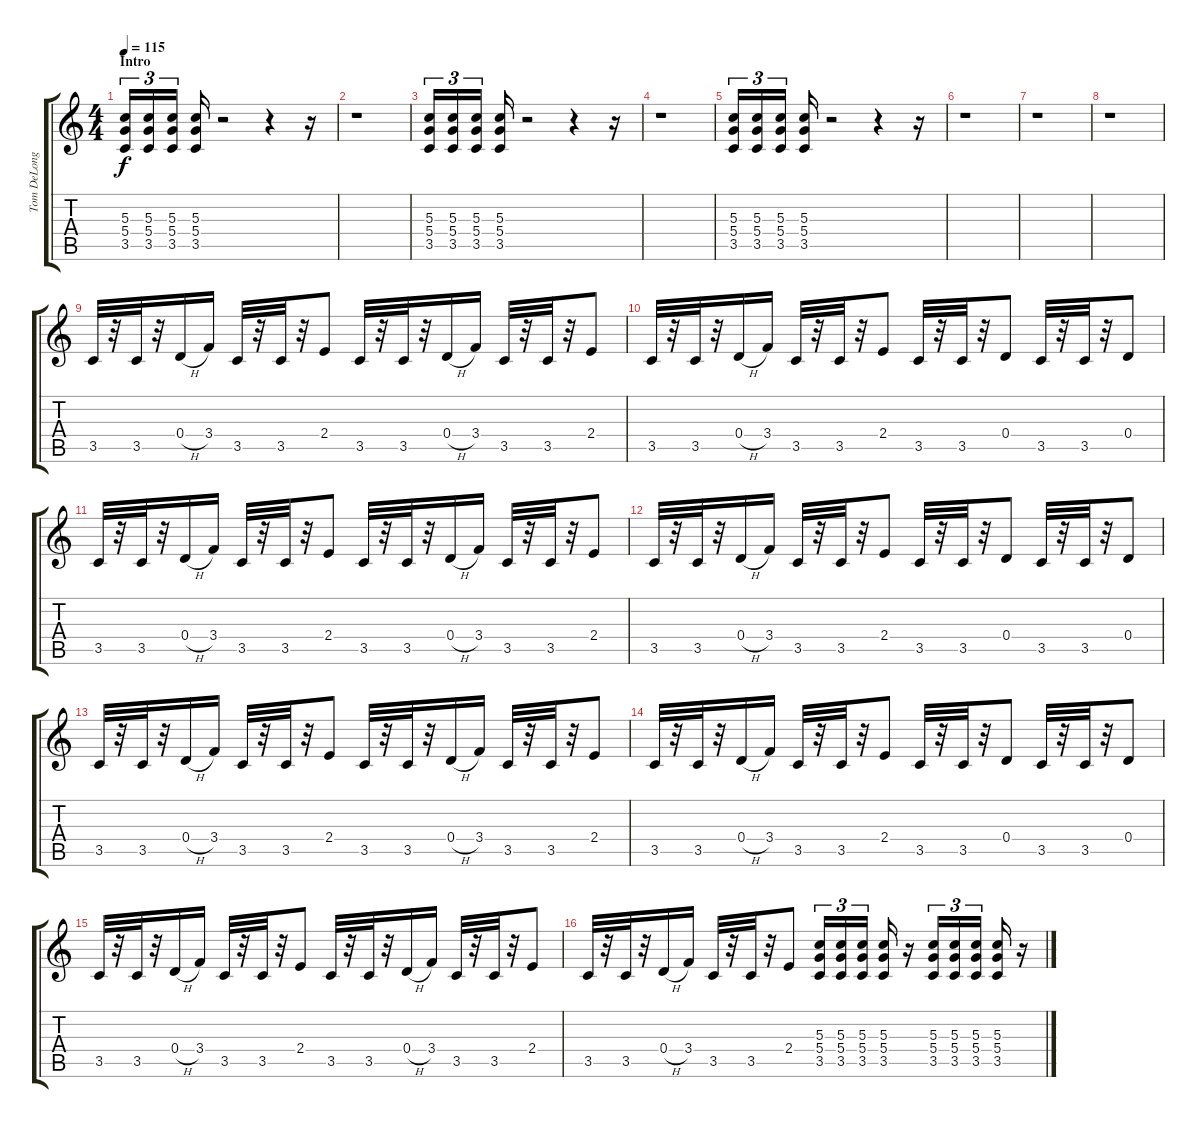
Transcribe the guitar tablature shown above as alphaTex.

\track ("Tom DeLonge (Guitar 2)" "Tom DeLong") {instrument distortionguitar}
\staff {score tabs}
\tuning (E4 B3 G3 D3 A2 E2) {hide}
\ts (4 4)
\section ("" "Intro")
\tempo 115
\clef g2
\ks c
(5.3 5.4 3.5).16{tu (3 2) dy f instrument distortionguitar} (5.3 5.4 3.5).16{tu (3 2)} (5.3 5.4 3.5).16{tu (3 2)} (5.3 5.4 3.5).16 r.2 r.4 r.16 |
r.1 |
(5.3 5.4 3.5).16{tu (3 2)} (5.3 5.4 3.5).16{tu (3 2)} (5.3 5.4 3.5).16{tu (3 2)} (5.3 5.4 3.5).16 r.2 r.4 r.16 |
r.1 |
(5.3 5.4 3.5).16{tu (3 2)} (5.3 5.4 3.5).16{tu (3 2)} (5.3 5.4 3.5).16{tu (3 2)} (5.3 5.4 3.5).16 r.2 r.4 r.16 |
r.1 |
r.1 |
r.1 |
3.5.32 r.32 3.5.32 r.32 0.4{h}.16 3.4.16 3.5.32 r.32 3.5.32 r.32 2.4.8 3.5.32 r.32 3.5.32 r.32 0.4{h}.16 3.4.16 3.5.32 r.32 3.5.32 r.32 2.4.8 |
3.5.32 r.32 3.5.32 r.32 0.4{h}.16 3.4.16 3.5.32 r.32 3.5.32 r.32 2.4.8 3.5.32 r.32 3.5.32 r.32 0.4.8 3.5.32 r.32 3.5.32 r.32 0.4.8 |
3.5.32 r.32 3.5.32 r.32 0.4{h}.16 3.4.16 3.5.32 r.32 3.5.32 r.32 2.4.8 3.5.32 r.32 3.5.32 r.32 0.4{h}.16 3.4.16 3.5.32 r.32 3.5.32 r.32 2.4.8 |
3.5.32 r.32 3.5.32 r.32 0.4{h}.16 3.4.16 3.5.32 r.32 3.5.32 r.32 2.4.8 3.5.32 r.32 3.5.32 r.32 0.4.8 3.5.32 r.32 3.5.32 r.32 0.4.8 |
3.5.32 r.32 3.5.32 r.32 0.4{h}.16 3.4.16 3.5.32 r.32 3.5.32 r.32 2.4.8 3.5.32 r.32 3.5.32 r.32 0.4{h}.16 3.4.16 3.5.32 r.32 3.5.32 r.32 2.4.8 |
3.5.32 r.32 3.5.32 r.32 0.4{h}.16 3.4.16 3.5.32 r.32 3.5.32 r.32 2.4.8 3.5.32 r.32 3.5.32 r.32 0.4.8 3.5.32 r.32 3.5.32 r.32 0.4.8 |
3.5.32 r.32 3.5.32 r.32 0.4{h}.16 3.4.16 3.5.32 r.32 3.5.32 r.32 2.4.8 3.5.32 r.32 3.5.32 r.32 0.4{h}.16 3.4.16 3.5.32 r.32 3.5.32 r.32 2.4.8 |
3.5.32 r.32 3.5.32 r.32 0.4{h}.16 3.4.16 3.5.32 r.32 3.5.32 r.32 2.4.8 (5.3 5.4 3.5).16{tu (3 2)} (5.3 5.4 3.5).16{tu (3 2)} (5.3 5.4 3.5).16{tu (3 2)} (5.3 5.4 3.5).16 r.16 (5.3 5.4 3.5).16{tu (3 2)} (5.3 5.4 3.5).16{tu (3 2)} (5.3 5.4 3.5).16{tu (3 2)} (5.3 5.4 3.5).16 r.16
